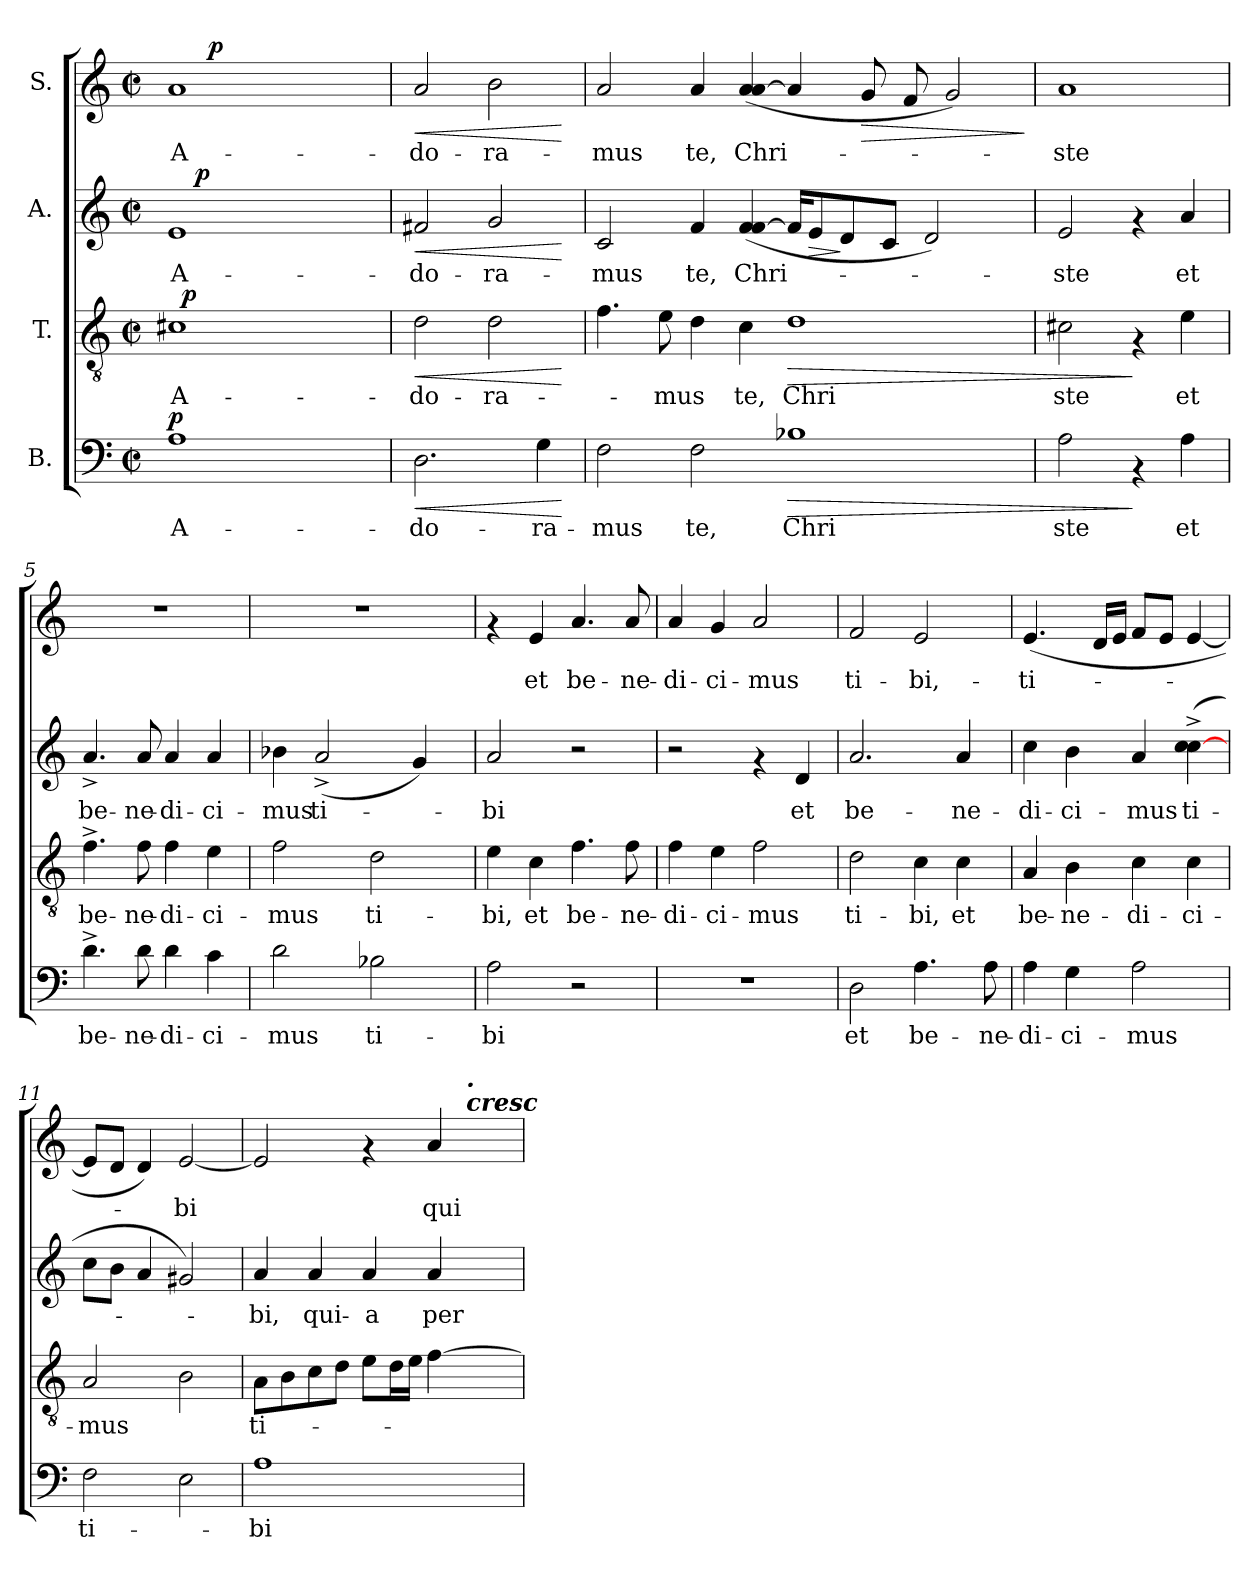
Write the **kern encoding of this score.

**kern	**text	**dynam	**kern	**text	**dynam	**kern	**text	**dynam	**kern	**text	**dynam
*part4	*part4	*part4	*part3	*part3	*part3	*part2	*part2	*part2	*part1	*part1	*part1
*staff4	*staff4	*staff4	*staff3	*staff3	*staff3	*staff2	*staff2	*staff2	*staff1	*staff1	*staff1
*I"B.	*	*	*I"T.	*	*	*I"A.	*	*	*I"S.	*	*
*clefF4	*	*	*clefGv2	*	*	*clefG2	*	*	*clefG2	*	*
*k[]	*	*	*k[]	*	*	*k[]	*	*	*k[]	*	*
*C:	*	*	*C:	*	*	*C:	*	*	*C:	*	*
*M2/2	*	*	*M2/2	*	*	*M2/2	*	*	*M2/2	*	*
*met(c|)	*	*	*met(c|)	*	*	*met(c|)	*	*	*met(c|)	*	*
=1	=1	=1	=1	=1	=1	=1	=1	=1	=1	=1	=1
!	!LO:LY:b	!LO:DY:a	!	!LO:LY:b	!	!	!LO:LY:b	!	!	!LO:LY:b	!
*	*	*	*^	*	*	*^	*	*	*^	*	*
1A	A-	p	1c#X	32ryy	A-	.	1e	16ryy	A-	.	1a	16.ryy	A-	.
!	!	!	!	!	!	!LO:DY:a	!	!	!	!	!	!	!	!
.	.	.	.	2ryy	.	p	.	.	.	.	.	.	.	.
!	!	!	!	!	!	!	!	!	!	!LO:DY:a	!	!	!	!
.	.	.	.	.	.	.	.	2...ryy	.	p	.	.	.	.
!	!	!	!	!	!	!	!	!	!	!	!	!	!	!LO:DY:a
.	.	.	.	.	.	.	.	.	.	.	.	2ryy	.	p
.	.	.	.	4...ryy	.	.	.	.	.	.	.	.	.	.
.	.	.	.	.	.	.	.	.	.	.	.	4ryy	.	.
.	.	.	.	.	.	.	.	.	.	.	.	8ryy	.	.
.	.	.	.	.	.	.	.	.	.	.	.	32ryy	.	.
=2	=2	=2	=2	=2	=2	=2	=2	=2	=2	=2	=2	=2	=2	=2
!	!LO:LY:b	!LO:HP:b	!	!	!LO:LY:b	!LO:HP:b	!	!	!LO:LY:b	!LO:HP:b	!	!	!LO:LY:b	!LO:HP:b
*	*	*	*v	*v	*	*	*	*	*	*	*v	*v	*	*
*	*	*	*	*	*	*v	*v	*	*	*	*	*
2.D\	-do-	<	2d\	-do-	<	2f#X/	-do-	<	2a/	-do-	<
!	!	!	!	!LO:LY:b	!	!	!LO:LY:b	!	!	!LO:LY:b	!
.	.	.	2d\	-ra-	.	2g/	-ra-	.	2b\	-ra-	.
!	!LO:LY:b	!	!	!	!	!	!	!	!	!	!
4G\	-ra-	.	.	.	.	.	.	.	.	.	.
.	.	[	.	.	[	.	.	[	.	.	[
=3	=3	=3	=3	=3	=3	=3	=3	=3	=3	=3	=3
!	!LO:LY:b	!	!	!	!	!	!LO:LY:b	!	!	!LO:LY:b	!
2F\	-mus	.	4.f\	.	.	2c/	-mus	.	2a/	-mus	.
!	!	!	!	!LO:LY:b	!	!	!	!	!	!	!
.	.	.	8e\	-mus	.	.	.	.	.	.	.
!	!LO:LY:b	!	!	!	!	!	!LO:LY:b	!	!	!LO:LY:b	!
2F\	te,	.	4d\	.	.	4f/	te,	.	4a/	te,	.
!	!	!	!	!LO:LY:b	!	!	!LO:LY:b	!	!	!LO:LY:b	!
.	.	.	4c\	te,	.	(>4f/ [>4f/	Chri-	.	(>4a/ [<4a/	Chri-	.
!	!LO:LY:b	!LO:HP:b	!	!LO:LY:b	!LO:HP:b	!	!	!	!	!	!
1B-X	Chri	>	1d	Chri	>	16f/KL]	.	.	4a/]	.	.
!	!	!	!	!	!	!	!	!LO:HP:b	!	!	!
.	.	.	.	.	.	8e/	.	>	.	.	.
.	.	.	.	.	.	8d/	.	]	.	.	.
!	!	!	!	!	!	!	!	!	!	!	!LO:HP:b
.	.	.	.	.	.	.	.	.	8g/	.	>
.	.	.	.	.	.	8c/J	.	.	.	.	.
.	.	.	.	.	.	.	.	.	8f/	.	.
.	.	.	.	.	.	2d/)	.	.	.	.	.
.	.	.	.	.	.	.	.	.	2g/)	.	.
.	.	.	.	.	.	16ryy	.	.	.	.	.
.	.	.	.	.	.	.	.	.	.	.	]
=4	=4	=4	=4	=4	=4	=4	=4	=4	=4	=4	=4
!	!LO:LY:b	!	!	!LO:LY:b	!	!	!LO:LY:b	!	!	!LO:LY:b	!
2A\	ste	.	2c#X\	ste	.	2e/	-ste	.	1a	-ste	.
4rAA	.	]	4rF	.	]	4rf	.	.	.	.	.
!	!LO:LY:b	!	!	!LO:LY:b	!	!	!LO:LY:b	!	!	!	!
4A\	et	.	4e\	et	.	4a/	et	.	.	.	.
=5	=5	=5	=5	=5	=5	=5	=5	=5	=5	=5	=5
!	!LO:LY:b	!	!	!LO:LY:b	!	!	!LO:LY:b	!	!	!	!
4.d^>\	be-	.	4.f^>\	be-	.	4.a^</	be-	.	1r	.	.
!	!LO:LY:b	!	!	!LO:LY:b	!	!	!LO:LY:b	!	!	!	!
8d\	-ne-	.	8f\	-ne-	.	8a/	-ne-	.	.	.	.
!	!LO:LY:b	!	!	!LO:LY:b	!	!	!LO:LY:b	!	!	!	!
4d\	-di-	.	4f\	-di-	.	4a/	-di-	.	.	.	.
!	!LO:LY:b	!	!	!LO:LY:b	!	!	!LO:LY:b	!	!	!	!
4c\	-ci-	.	4e\	-ci-	.	4a/	-ci-	.	.	.	.
!!LO:LB:g=z
=6	=6	=6	=6	=6	=6	=6	=6	=6	=6	=6	=6
!	!LO:LY:b	!	!	!LO:LY:b	!	!	!LO:LY:b	!	!	!	!
*	*	*	*	*	*	*^	*	*	*	*	*
2d\	-mus	.	2f\	-mus	.	4b-X\	4ryy	-mus	.	1r	.	.
!	!	!	!	!	!	!	!	!LO:LY:b	!	!	!	!
.	.	.	.	.	.	(>2a^</	16.ryy	ti-	.	.	.	.
.	.	.	.	.	.	.	2ryy	.	.	.	.	.
!	!LO:LY:b	!	!	!LO:LY:b	!	!	!	!	!	!	!	!
2B-X\	ti-	.	2d\	ti-	.	.	.	.	.	.	.	.
.	.	.	.	.	.	4g/)	.	.	.	.	.	.
.	.	.	.	.	.	.	8ryy	.	.	.	.	.
.	.	.	.	.	.	.	32ryy	.	.	.	.	.
=7	=7	=7	=7	=7	=7	=7	=7	=7	=7	=7	=7	=7
!	!LO:LY:b	!	!	!LO:LY:b	!	!	!	!LO:LY:b	!	!	!	!
*	*	*	*	*	*	*v	*v	*	*	*	*	*
2A\	-bi	.	4e\	-bi,	.	2a/	-bi	.	4rf	.	.
!	!	!	!	!LO:LY:b	!	!	!	!	!	!LO:LY:b	!
.	.	.	4c\	et	.	.	.	.	4e/	et	.
!	!	!	!	!LO:LY:b	!	!	!	!	!	!LO:LY:b	!
2r	.	.	4.f\	be-	.	2r	.	.	4.a/	be-	.
!	!	!	!	!LO:LY:b	!	!	!	!	!	!LO:LY:b	!
.	.	.	8f\	-ne-	.	.	.	.	8a/	-ne-	.
=8	=8	=8	=8	=8	=8	=8	=8	=8	=8	=8	=8
!	!	!	!	!LO:LY:b	!	!	!	!	!	!LO:LY:b	!
1r	.	.	4f\	-di-	.	2r	.	.	4a/	-di-	.
!	!	!	!	!LO:LY:b	!	!	!	!	!	!LO:LY:b	!
.	.	.	4e\	-ci-	.	.	.	.	4g/	-ci-	.
!	!	!	!	!LO:LY:b	!	!	!	!	!	!LO:LY:b	!
.	.	.	2f\	-mus	.	4rf	.	.	2a/	-mus	.
!	!	!	!	!	!	!	!LO:LY:b	!	!	!	!
.	.	.	.	.	.	4d/	et	.	.	.	.
=9	=9	=9	=9	=9	=9	=9	=9	=9	=9	=9	=9
!	!LO:LY:b	!	!	!LO:LY:b	!	!	!LO:LY:b	!	!	!LO:LY:b	!
2D\	et	.	2d\	ti-	.	2.a/	be-	.	2f/	ti-	.
!	!LO:LY:b	!	!	!LO:LY:b	!	!	!	!	!	!LO:LY:b	!
4.A\	be-	.	4c\	-bi,	.	.	.	.	2e/	-bi,-	.
!	!	!	!	!LO:LY:b	!	!	!LO:LY:b	!	!	!	!
.	.	.	4c\	et	.	4a/	-ne-	.	.	.	.
!	!LO:LY:b	!	!	!	!	!	!	!	!	!	!
8A\	-ne-	.	.	.	.	.	.	.	.	.	.
=10	=10	=10	=10	=10	=10	=10	=10	=10	=10	=10	=10
!	!LO:LY:b	!	!	!LO:LY:b	!	!	!LO:LY:b	!	!	!LO:LY:b	!
4A\	-di-	.	4A/	be-	.	4cc\	-di-	.	(>4.e/	-ti-	.
!	!LO:LY:b	!	!	!LO:LY:b	!	!	!LO:LY:b	!	!	!	!
4G\	-ci-	.	4B\	-ne-	.	4b\	-ci-	.	.	.	.
.	.	.	.	.	.	.	.	.	16d/LL	.	.
.	.	.	.	.	.	.	.	.	16e/JJ	.	.
!	!LO:LY:b	!	!	!LO:LY:b	!	!	!LO:LY:b	!	!	!	!
2A\	-mus	.	4c\	-di-	.	4a/	-mus	.	8f/L	.	.
.	.	.	.	.	.	.	.	.	8e/J	.	.
!	!	!	!	!LO:LY:b	!	!	!LO:LY:b	!	!	!	!
.	.	.	4c\	-ci-	.	(>4cc\^> [>4cc\^>	ti-	.	[>4e/	.	.
=11	=11	=11	=11	=11	=11	=11	=11	=11	=11	=11	=11
!	!LO:LY:b	!	!	!LO:LY:b	!	!	!	!	!	!	!
2F\	ti-	.	2A/	-mus	.	8cc\L	.	.	8e/L]	.	.
.	.	.	.	.	.	8b\J	.	.	8d/J	.	.
.	.	.	.	.	.	4a/	.	.	4d/)	.	.
!	!	!	!	!	!	!	!	!	!	!LO:LY:b	!
2E\	.	.	2B\	.	.	2g#X/)	.	.	[<2e/	-bi	.
!!LO:PB:g=z
=12	=12	=12	=12	=12	=12	=12	=12	=12	=12	=12	=12
!	!LO:LY:b	!	!	!LO:LY:b	!	!	!LO:LY:b	!	!	!	!
*	*	*	*	*	*	*	*	*	*^	*	*
1A	-bi	.	8A\L	ti-	.	4a/	-bi,	.	2e/]	2ryy	.	.
.	.	.	8B\	.	.	.	.	.	.	.	.	.
!	!	!	!	!	!	!	!LO:LY:b	!	!	!	!	!
.	.	.	8c\	.	.	4a/	qui-	.	.	.	.	.
.	.	.	8d\J	.	.	.	.	.	.	.	.	.
!	!	!	!	!	!	!	!LO:LY:b	!	!	!	!	!
.	.	.	8e\L	.	.	4a/	-a	.	4rf	4...ryy	.	.
.	.	.	16d\L	.	.	.	.	.	.	.	.	.
.	.	.	16e\JJ	.	.	.	.	.	.	.	.	.
!	!	!	!	!	!	!	!LO:LY:b	!	!	!	!LO:LY:b	!
.	.	.	[>4f\	.	.	4a/	per	.	4a/	.	qui-	.
!	!	!	!	!	!	!	!	!	!	!LO:TX:a:Bi:t=cresc	!	!
!	!	!	!	!	!	!	!	!	!	!LO:TX:a:Bi:t=.	!	!
.	.	.	.	.	.	.	.	.	.	32ryy	.	.
*	*	*	*	*	*	*	*	*	*v	*v	*	*
=	=	=	=	=	=	=	=	=	=	=	=
*-	*-	*-	*-	*-	*-	*-	*-	*-	*-	*-	*-
